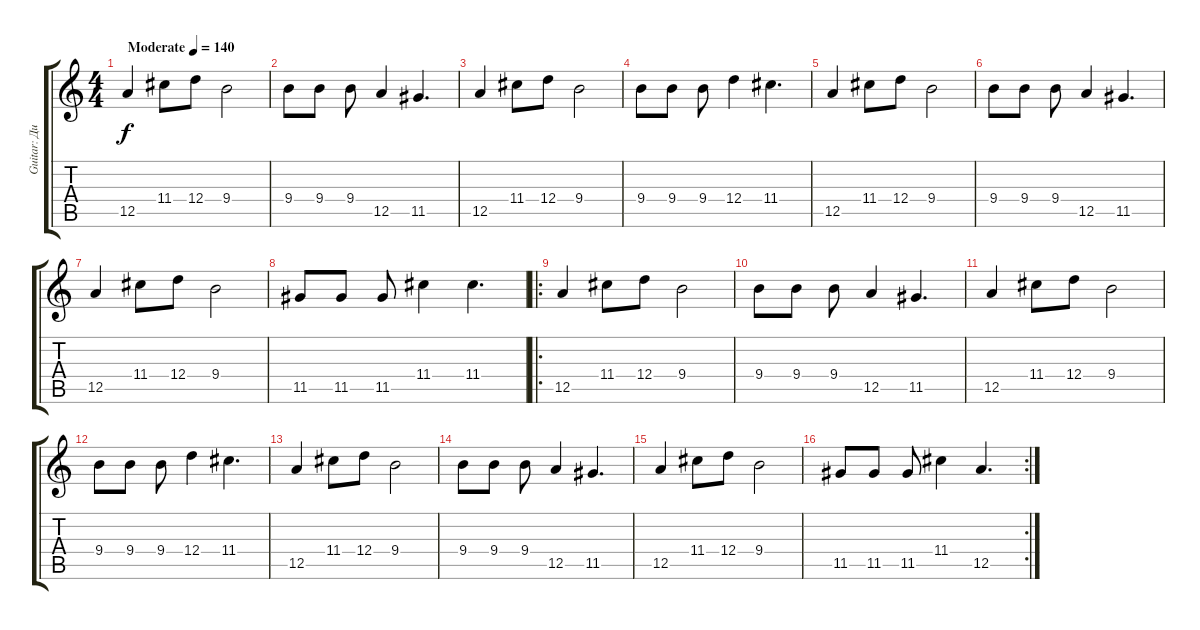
\track ("Guitar: Дима" "Guitar: Ди") {instrument overdrivenguitar}
\staff {score tabs}
\tuning (E4 B3 G3 D3 A2 E2) {hide}
\ts (4 4)
\tempo (140 "Moderate")
\clef g2
\ks c
12.5.4{dy f instrument acousticguitarsteel} 11.4.8 12.4.8 9.4.2 |
9.4.8 9.4.8 9.4.8 12.5.4 11.5.4{d} |
12.5.4 11.4.8 12.4.8 9.4.2 |
9.4.8 9.4.8 9.4.8 12.4.4 11.4.4{d} |
12.5.4 11.4.8 12.4.8 9.4.2 |
9.4.8 9.4.8 9.4.8 12.5.4 11.5.4{d} |
12.5.4 11.4.8 12.4.8 9.4.2 |
11.5.8 11.5.8 11.5.8 11.4.4 11.4.4{d} |
\ro
12.5.4{instrument distortionguitar} 11.4.8 12.4.8 9.4.2 |
9.4.8 9.4.8 9.4.8 12.5.4 11.5.4{d} |
12.5.4 11.4.8 12.4.8 9.4.2 |
9.4.8 9.4.8 9.4.8 12.4.4 11.4.4{d} |
12.5.4 11.4.8 12.4.8 9.4.2 |
9.4.8 9.4.8 9.4.8 12.5.4 11.5.4{d} |
12.5.4 11.4.8 12.4.8 9.4.2 |
\rc 2
11.5.8 11.5.8 11.5.8 11.4.4 12.5.4{d}
